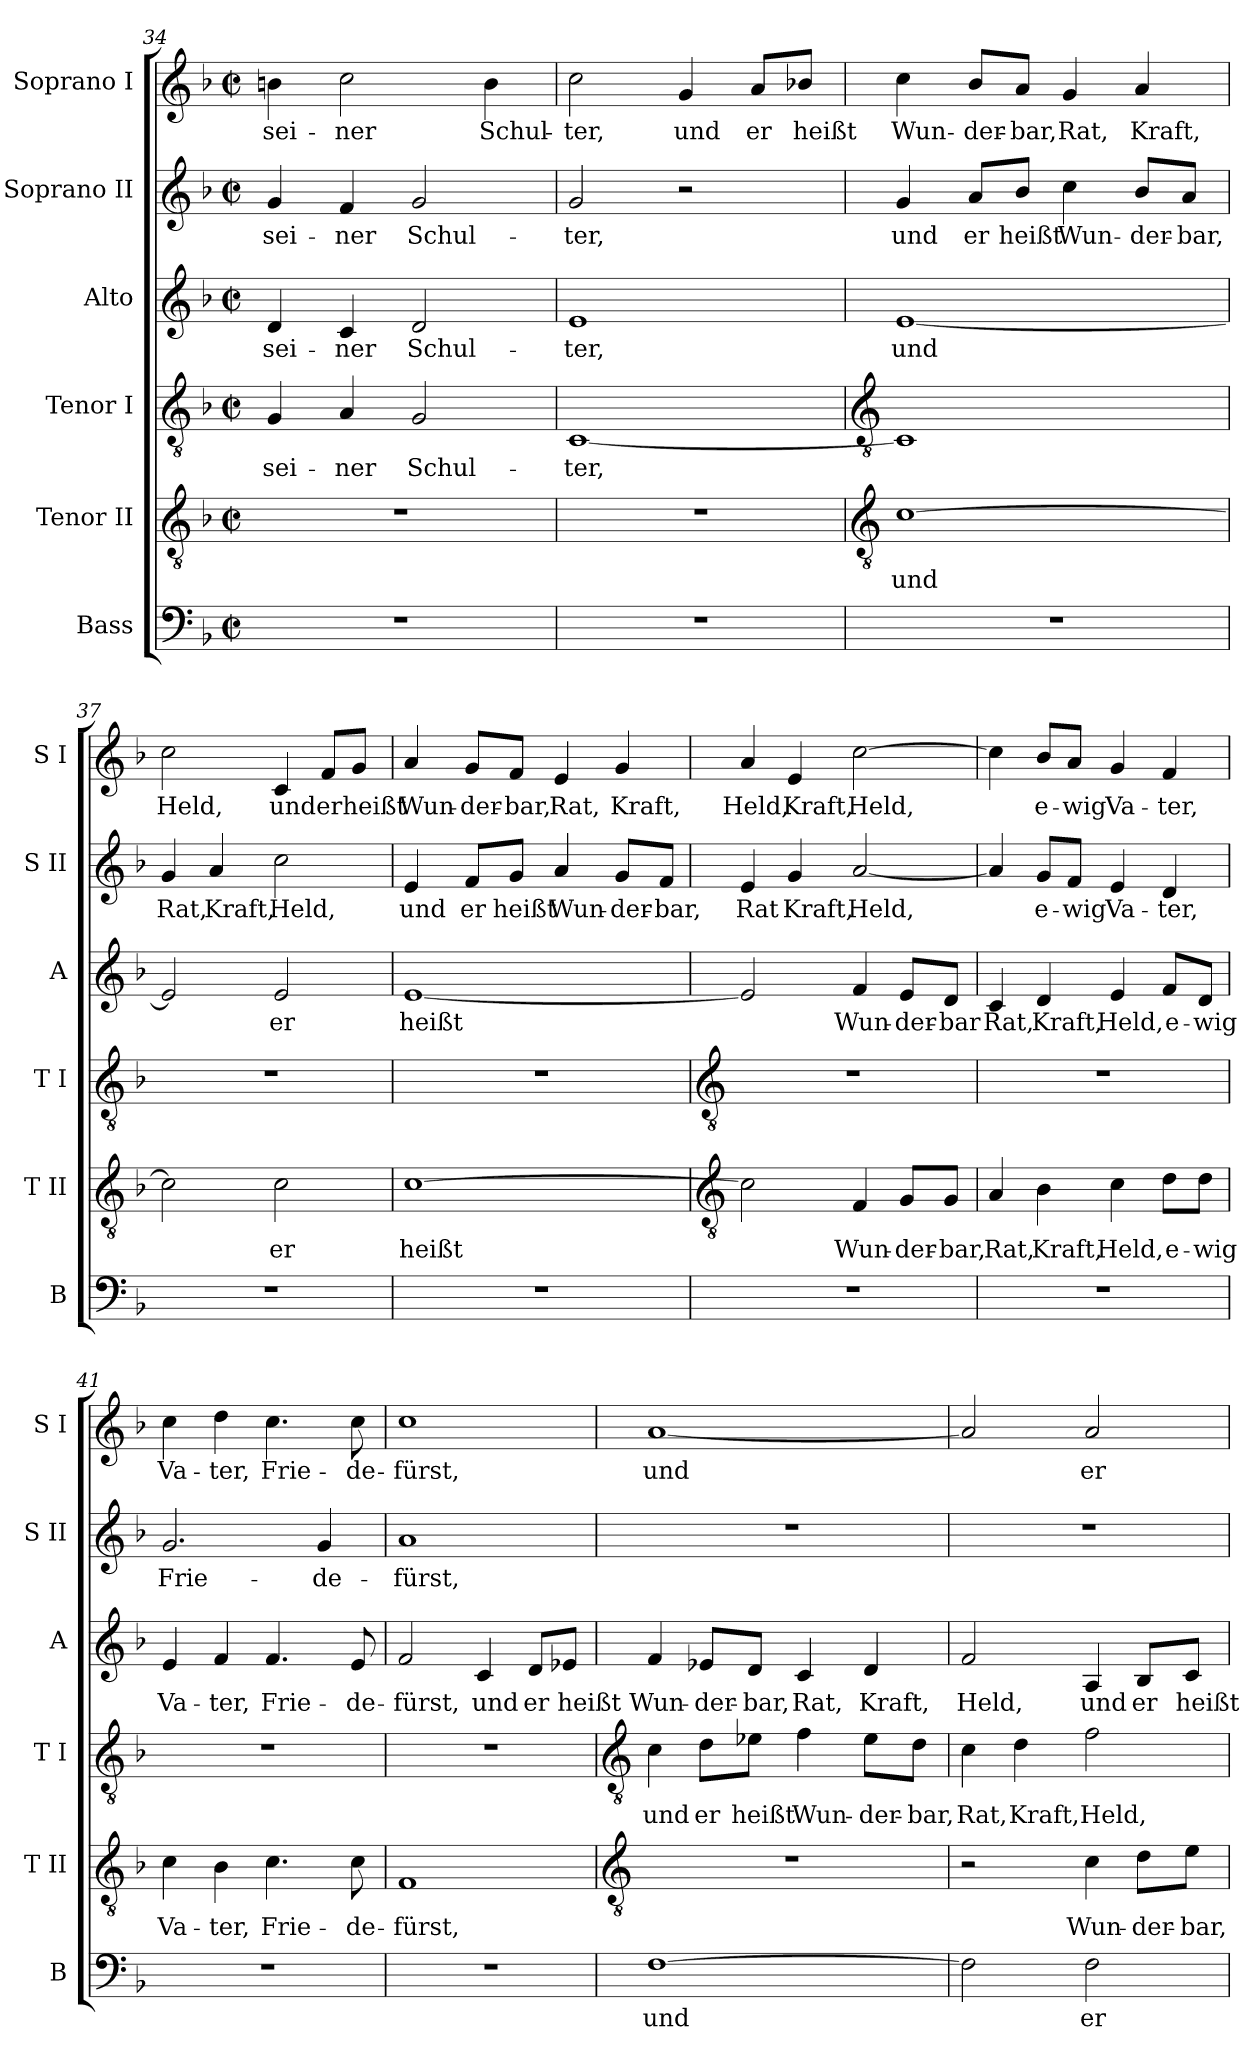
**kern	**text	**kern	**text	**kern	**text	**kern	**text	**kern	**text	**kern	**text
*part6	*part6	*part5	*part5	*part4	*part4	*part3	*part3	*part2	*part2	*part1	*part1
*staff6	*staff6	*staff5	*staff5	*staff4	*staff4	*staff3	*staff3	*staff2	*staff2	*staff1	*staff1
*I"Bass	*	*I"Tenor II	*	*I"Tenor I	*	*I"Alto	*	*I"Soprano II	*	*I"Soprano I	*
*I'B	*	*I'T II	*	*I'T I	*	*I'A	*	*I'S II	*	*I'S I	*
*clefF4	*	*clefGv2	*	*clefGv2	*	*clefG2	*	*clefG2	*	*clefG2	*
*k[b-]	*	*k[b-]	*	*k[b-]	*	*k[b-]	*	*k[b-]	*	*k[b-]	*
*F:	*	*F:	*	*F:	*	*F:	*	*F:	*	*F:	*
*M2/2	*	*M2/2	*	*M2/2	*	*M2/2	*	*M2/2	*	*M2/2	*
*met(c|)	*	*met(c|)	*	*met(c|)	*	*met(c|)	*	*met(c|)	*	*met(c|)	*
=34	=34	=34	=34	=34	=34	=34	=34	=34	=34	=34	=34
!	!	!	!	!	!LO:LY:b	!	!LO:LY:b	!	!LO:LY:b	!	!LO:LY:b
1r	.	1r	.	4G	sei-	4d	sei-	4g	sei-	4bn	sei-
!	!	!	!	!	!LO:LY:b	!	!LO:LY:b	!	!LO:LY:b	!	!LO:LY:b
.	.	.	.	4A	-ner	4c	-ner	4f	-ner	2cc	-ner
!	!	!	!	!	!LO:LY:b	!	!LO:LY:b	!	!LO:LY:b	!	!
.	.	.	.	2G	Schul-	2d	Schul-	2g	Schul-	.	.
!	!	!	!	!	!	!	!	!	!	!	!LO:LY:b
.	.	.	.	.	.	.	.	.	.	4b	Schul-
=35	=35	=35	=35	=35	=35	=35	=35	=35	=35	=35	=35
!	!	!	!	!	!LO:LY:b	!	!LO:LY:b	!	!LO:LY:b	!	!LO:LY:b
1r	.	1r	.	[1C	-ter,	1e	-ter,	2g	-ter,	2cc	-ter,
!	!	!	!	!	!	!	!	!	!	!	!LO:LY:b
.	.	.	.	.	.	.	.	2r	.	4g	und
!	!	!	!	!	!	!	!	!	!	!	!LO:LY:b
.	.	.	.	.	.	.	.	.	.	8a/L	er
!	!	!	!	!	!	!	!	!	!	!	!LO:LY:b
.	.	.	.	.	.	.	.	.	.	8b-X/J	heißt
!!LO:LB:g=z
=36	=36	=36	=36	=36	=36	=36	=36	=36	=36	=36	=36
*	*	*clefGv2	*	*clefGv2	*	*	*	*	*	*	*
!	!	!	!LO:LY:b	!	!	!	!LO:LY:b	!	!LO:LY:b	!	!LO:LY:b
1r	.	[1c	und	1C]	.	[1e	und	4g	und	4cc	Wun-
!	!	!	!	!	!	!	!	!	!LO:LY:b	!	!LO:LY:b
.	.	.	.	.	.	.	.	8a/L	er	8b-/L	-der-
!	!	!	!	!	!	!	!	!	!LO:LY:b	!	!LO:LY:b
.	.	.	.	.	.	.	.	8b-/J	heißt	8a/J	-bar,
!	!	!	!	!	!	!	!	!	!LO:LY:b	!	!LO:LY:b
.	.	.	.	.	.	.	.	4cc	Wun-	4g	Rat,
!	!	!	!	!	!	!	!	!	!LO:LY:b	!	!LO:LY:b
.	.	.	.	.	.	.	.	8b-/L	-der-	4a	Kraft,
!	!	!	!	!	!	!	!	!	!LO:LY:b	!	!
.	.	.	.	.	.	.	.	8a/J	-bar,	.	.
=37	=37	=37	=37	=37	=37	=37	=37	=37	=37	=37	=37
!	!	!	!	!	!	!	!	!	!LO:LY:b	!	!LO:LY:b
1r	.	2c]	.	1r	.	2e]	.	4g	Rat,	2cc	Held,
!	!	!	!	!	!	!	!	!	!LO:LY:b	!	!
.	.	.	.	.	.	.	.	4a	Kraft,	.	.
!	!	!	!LO:LY:b	!	!	!	!LO:LY:b	!	!LO:LY:b	!	!LO:LY:b
.	.	2c	er	.	.	2e	er	2cc	Held,	4c	und
!	!	!	!	!	!	!	!	!	!	!	!LO:LY:b
.	.	.	.	.	.	.	.	.	.	8f/L	er
!	!	!	!	!	!	!	!	!	!	!	!LO:LY:b
.	.	.	.	.	.	.	.	.	.	8g/J	heißt
=38	=38	=38	=38	=38	=38	=38	=38	=38	=38	=38	=38
!	!	!	!LO:LY:b	!	!	!	!LO:LY:b	!	!LO:LY:b	!	!LO:LY:b
1r	.	[1c	heißt	1r	.	[1e	heißt	4e	und	4a	Wun-
!	!	!	!	!	!	!	!	!	!LO:LY:b	!	!LO:LY:b
.	.	.	.	.	.	.	.	8f/L	er	8g/L	-der-
!	!	!	!	!	!	!	!	!	!LO:LY:b	!	!LO:LY:b
.	.	.	.	.	.	.	.	8g/J	heißt	8f/J	-bar,
!	!	!	!	!	!	!	!	!	!LO:LY:b	!	!LO:LY:b
.	.	.	.	.	.	.	.	4a	Wun-	4e	Rat,
!	!	!	!	!	!	!	!	!	!LO:LY:b	!	!LO:LY:b
.	.	.	.	.	.	.	.	8g/L	-der-	4g	Kraft,
!	!	!	!	!	!	!	!	!	!LO:LY:b	!	!
.	.	.	.	.	.	.	.	8f/J	-bar,	.	.
!!LO:LB:g=z
=39	=39	=39	=39	=39	=39	=39	=39	=39	=39	=39	=39
*	*	*clefGv2	*	*clefGv2	*	*	*	*	*	*	*
!	!	!	!	!	!	!	!	!	!LO:LY:b	!	!LO:LY:b
1r	.	2c]	.	1r	.	2e]	.	4e	Rat	4a	Held,
!	!	!	!	!	!	!	!	!	!LO:LY:b	!	!LO:LY:b
.	.	.	.	.	.	.	.	4g	Kraft,	4e	Kraft,
!	!	!	!LO:LY:b	!	!	!	!LO:LY:b	!	!LO:LY:b	!	!LO:LY:b
.	.	4F	Wun-	.	.	4f	Wun-	[2a	Held,	[2cc	Held,
!	!	!	!LO:LY:b	!	!	!	!LO:LY:b	!	!	!	!
.	.	8G/L	-der-	.	.	8e/L	-der-	.	.	.	.
!	!	!	!LO:LY:b	!	!	!	!LO:LY:b	!	!	!	!
.	.	8G/J	-bar,	.	.	8d/J	-bar	.	.	.	.
=40	=40	=40	=40	=40	=40	=40	=40	=40	=40	=40	=40
!	!	!	!LO:LY:b	!	!	!	!LO:LY:b	!	!	!	!
1r	.	4A	Rat,	1r	.	4c	Rat,	4a]	.	4cc]	.
!	!	!	!LO:LY:b	!	!	!	!LO:LY:b	!	!LO:LY:b	!	!LO:LY:b
.	.	4B-	Kraft,	.	.	4d	Kraft,	8g/L	e-	8b-/L	e-
!	!	!	!	!	!	!	!	!	!LO:LY:b	!	!LO:LY:b
.	.	.	.	.	.	.	.	8f/J	-wig	8a/J	-wig
!	!	!	!LO:LY:b	!	!	!	!LO:LY:b	!	!LO:LY:b	!	!LO:LY:b
.	.	4c	Held,	.	.	4e	Held,	4e	Va-	4g	Va-
!	!	!	!LO:LY:b	!	!	!	!LO:LY:b	!	!LO:LY:b	!	!LO:LY:b
.	.	8d\L	e-	.	.	8f/L	e-	4d	-ter,	4f	-ter,
!	!	!	!LO:LY:b	!	!	!	!LO:LY:b	!	!	!	!
.	.	8d\J	-wig	.	.	8d/J	-wig	.	.	.	.
=41	=41	=41	=41	=41	=41	=41	=41	=41	=41	=41	=41
!	!	!	!LO:LY:b	!	!	!	!LO:LY:b	!	!LO:LY:b	!	!LO:LY:b
1r	.	4c	Va-	1r	.	4e	Va-	2.g	Frie-	4cc	Va-
!	!	!	!LO:LY:b	!	!	!	!LO:LY:b	!	!	!	!LO:LY:b
.	.	4B-	-ter,	.	.	4f	-ter,	.	.	4dd	-ter,
!	!	!	!LO:LY:b	!	!	!	!LO:LY:b	!	!	!	!LO:LY:b
.	.	4.c	Frie-	.	.	4.f	Frie-	.	.	4.cc	Frie-
!	!	!	!	!	!	!	!	!	!LO:LY:b	!	!
.	.	.	.	.	.	.	.	4g	-de-	.	.
!	!	!	!LO:LY:b	!	!	!	!LO:LY:b	!	!	!	!LO:LY:b
.	.	8c	-de-	.	.	8e	-de-	.	.	8cc	-de-
=42	=42	=42	=42	=42	=42	=42	=42	=42	=42	=42	=42
!	!	!	!LO:LY:b	!	!	!	!LO:LY:b	!	!LO:LY:b	!	!LO:LY:b
1r	.	1F	-fürst,	1r	.	2f	-fürst,	1a	-fürst,	1cc	-fürst,
!	!	!	!	!	!	!	!LO:LY:b	!	!	!	!
.	.	.	.	.	.	4c	und	.	.	.	.
!	!	!	!	!	!	!	!LO:LY:b	!	!	!	!
.	.	.	.	.	.	8d/L	er	.	.	.	.
!	!	!	!	!	!	!	!LO:LY:b	!	!	!	!
.	.	.	.	.	.	8e-X/J	heißt	.	.	.	.
!!LO:LB:g=z
=43	=43	=43	=43	=43	=43	=43	=43	=43	=43	=43	=43
*	*	*clefGv2	*	*clefGv2	*	*	*	*	*	*	*
!	!LO:LY:b	!	!	!	!LO:LY:b	!	!LO:LY:b	!	!	!	!LO:LY:b
[1F	und	1r	.	4c	und	4f	Wun-	1r	.	[1a	und
!	!	!	!	!	!LO:LY:b	!	!LO:LY:b	!	!	!	!
.	.	.	.	8d\L	er	8e-X/L	-der-	.	.	.	.
!	!	!	!	!	!LO:LY:b	!	!LO:LY:b	!	!	!	!
.	.	.	.	8e-X\J	heißt	8d/J	-bar,	.	.	.	.
!	!	!	!	!	!LO:LY:b	!	!LO:LY:b	!	!	!	!
.	.	.	.	4f	Wun-	4c	Rat,	.	.	.	.
!	!	!	!	!	!LO:LY:b	!	!LO:LY:b	!	!	!	!
.	.	.	.	8e-\L	-der-	4d	Kraft,	.	.	.	.
!	!	!	!	!	!LO:LY:b	!	!	!	!	!	!
.	.	.	.	8d\J	-bar,	.	.	.	.	.	.
=44	=44	=44	=44	=44	=44	=44	=44	=44	=44	=44	=44
!	!	!	!	!	!LO:LY:b	!	!LO:LY:b	!	!	!	!
2F]	.	2r	.	4c	Rat,	2f	Held,	1r	.	2a]	.
!	!	!	!	!	!LO:LY:b	!	!	!	!	!	!
.	.	.	.	4d	Kraft,	.	.	.	.	.	.
!	!LO:LY:b	!	!LO:LY:b	!	!LO:LY:b	!	!LO:LY:b	!	!	!	!LO:LY:b
2F	er	4c	Wun-	2f	Held,	4A	und	.	.	2a	er
!	!	!	!LO:LY:b	!	!	!	!LO:LY:b	!	!	!	!
.	.	8d\L	-der-	.	.	8B-/L	er	.	.	.	.
!	!	!	!LO:LY:b	!	!	!	!LO:LY:b	!	!	!	!
.	.	8e\J	-bar,	.	.	8c/J	heißt	.	.	.	.
=	=	=	=	=	=	=	=	=	=	=	=
*-	*-	*-	*-	*-	*-	*-	*-	*-	*-	*-	*-
